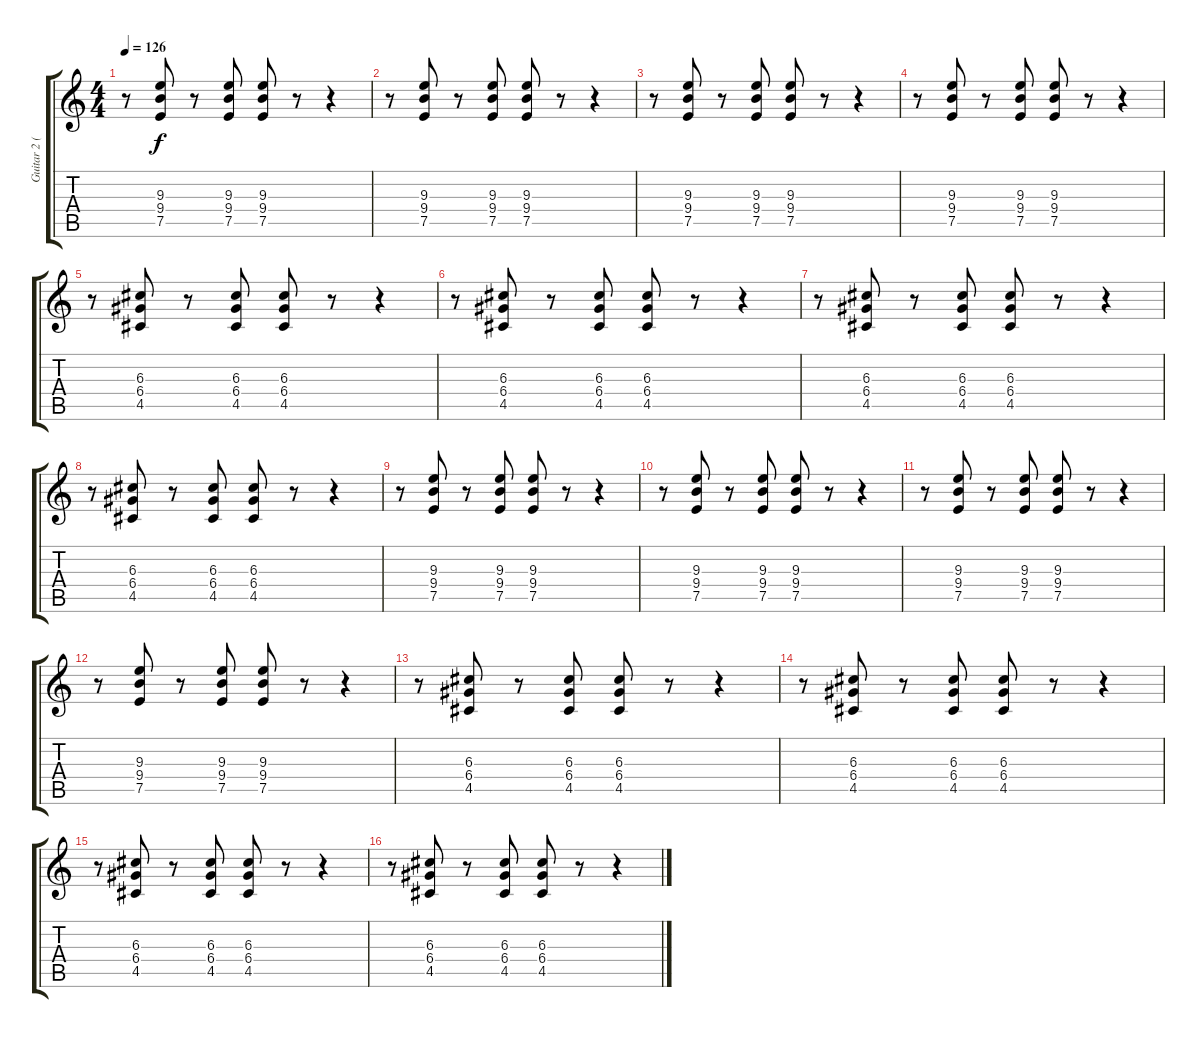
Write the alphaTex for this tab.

\track ("Guitar 2 (Standard Tuning)" "Guitar 2 (") {instrument distortionguitar}
\staff {score tabs}
\tuning (E4 B3 G3 D3 A2 E2) {hide}
\ts (4 4)
\tempo 126
\clef g2
\ks c
r.8{dy f} (9.3 9.4 7.5).8 r.8 (9.3 9.4 7.5).8 (9.3 9.4 7.5).8 r.8 r.4 |
r.8 (9.3 9.4 7.5).8 r.8 (9.3 9.4 7.5).8 (9.3 9.4 7.5).8 r.8 r.4 |
r.8 (9.3 9.4 7.5).8 r.8 (9.3 9.4 7.5).8 (9.3 9.4 7.5).8 r.8 r.4 |
r.8 (9.3 9.4 7.5).8 r.8 (9.3 9.4 7.5).8 (9.3 9.4 7.5).8 r.8 r.4 |
r.8 (6.3 6.4 4.5).8 r.8 (6.3 6.4 4.5).8 (6.3 6.4 4.5).8 r.8 r.4 |
r.8 (6.3 6.4 4.5).8 r.8 (6.3 6.4 4.5).8 (6.3 6.4 4.5).8 r.8 r.4 |
r.8 (6.3 6.4 4.5).8 r.8 (6.3 6.4 4.5).8 (6.3 6.4 4.5).8 r.8 r.4 |
r.8 (6.3 6.4 4.5).8 r.8 (6.3 6.4 4.5).8 (6.3 6.4 4.5).8 r.8 r.4 |
r.8 (9.3 9.4 7.5).8 r.8 (9.3 9.4 7.5).8 (9.3 9.4 7.5).8 r.8 r.4 |
r.8 (9.3 9.4 7.5).8 r.8 (9.3 9.4 7.5).8 (9.3 9.4 7.5).8 r.8 r.4 |
r.8 (9.3 9.4 7.5).8 r.8 (9.3 9.4 7.5).8 (9.3 9.4 7.5).8 r.8 r.4 |
r.8 (9.3 9.4 7.5).8 r.8 (9.3 9.4 7.5).8 (9.3 9.4 7.5).8 r.8 r.4 |
r.8 (6.3 6.4 4.5).8 r.8 (6.3 6.4 4.5).8 (6.3 6.4 4.5).8 r.8 r.4 |
r.8 (6.3 6.4 4.5).8 r.8 (6.3 6.4 4.5).8 (6.3 6.4 4.5).8 r.8 r.4 |
r.8 (6.3 6.4 4.5).8 r.8 (6.3 6.4 4.5).8 (6.3 6.4 4.5).8 r.8 r.4 |
r.8 (6.3 6.4 4.5).8 r.8 (6.3 6.4 4.5).8 (6.3 6.4 4.5).8 r.8 r.4
